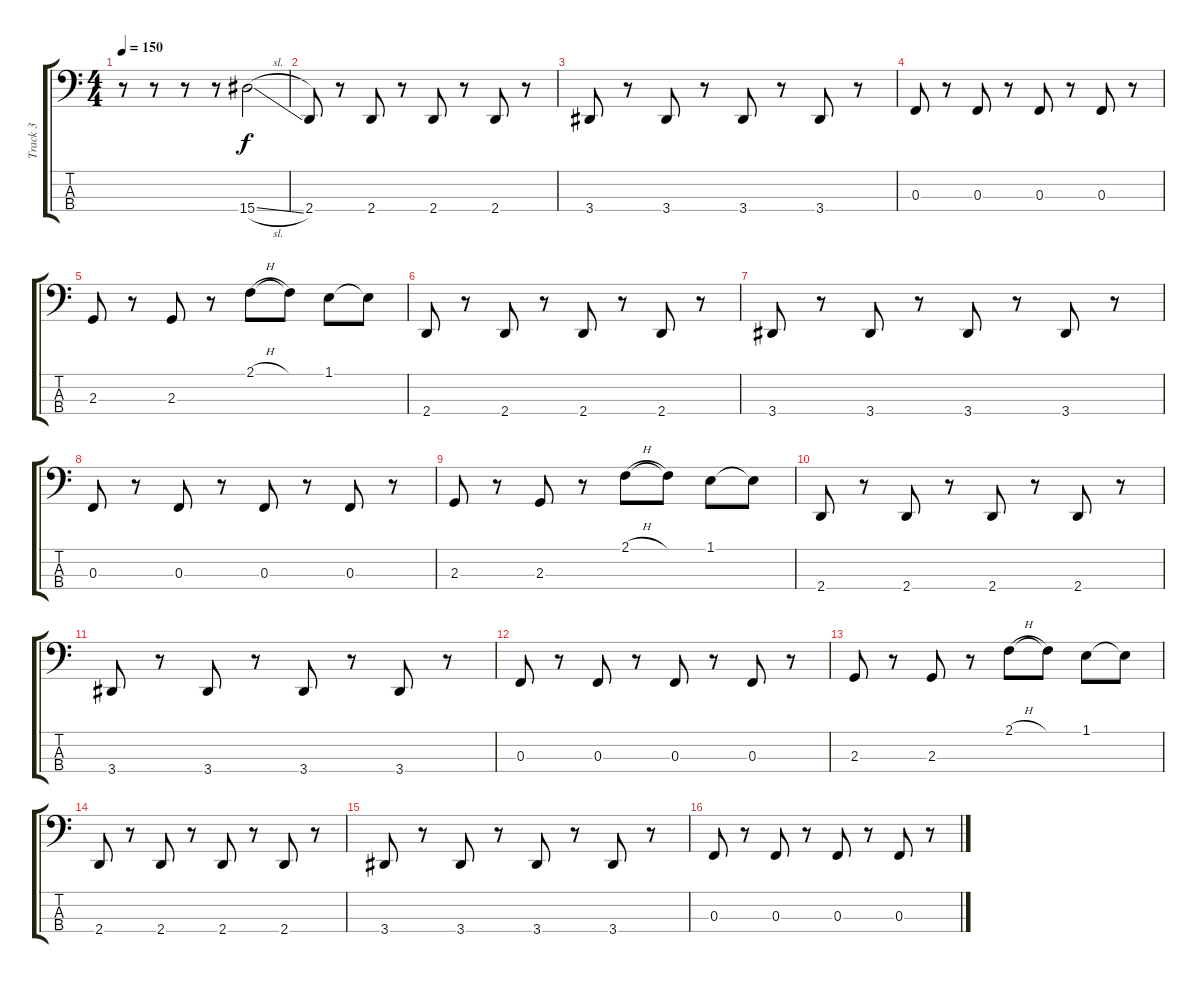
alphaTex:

\track ("Track 3" "Track 3") {instrument electricbassfinger}
\staff {score tabs}
\tuning (Eb2 Bb1 F1 C1) {hide}
\ts (4 4)
\tempo 150
\clef f4
\ks c
r.8{dy f} r.8 r.8 r.8 15.4{sl}.2 |
2.4.8 r.8 2.4.8 r.8 2.4.8 r.8 2.4.8 r.8 |
3.4.8 r.8 3.4.8 r.8 3.4.8 r.8 3.4.8 r.8 |
0.3.8 r.8 0.3.8 r.8 0.3.8 r.8 0.3.8 r.8 |
2.3.8 r.8 2.3.8 r.8 2.1{h}.8 2.1{t}.8 1.1.8 1.1{t}.8 |
2.4.8 r.8 2.4.8 r.8 2.4.8 r.8 2.4.8 r.8 |
3.4.8 r.8 3.4.8 r.8 3.4.8 r.8 3.4.8 r.8 |
0.3.8 r.8 0.3.8 r.8 0.3.8 r.8 0.3.8 r.8 |
2.3.8 r.8 2.3.8 r.8 2.1{h}.8 2.1{t}.8 1.1.8 1.1{t}.8 |
2.4.8 r.8 2.4.8 r.8 2.4.8 r.8 2.4.8 r.8 |
3.4.8 r.8 3.4.8 r.8 3.4.8 r.8 3.4.8 r.8 |
0.3.8 r.8 0.3.8 r.8 0.3.8 r.8 0.3.8 r.8 |
2.3.8 r.8 2.3.8 r.8 2.1{h}.8 2.1{t}.8 1.1.8 1.1{t}.8 |
2.4.8 r.8 2.4.8 r.8 2.4.8 r.8 2.4.8 r.8 |
3.4.8 r.8 3.4.8 r.8 3.4.8 r.8 3.4.8 r.8 |
0.3.8 r.8 0.3.8 r.8 0.3.8 r.8 0.3.8 r.8
